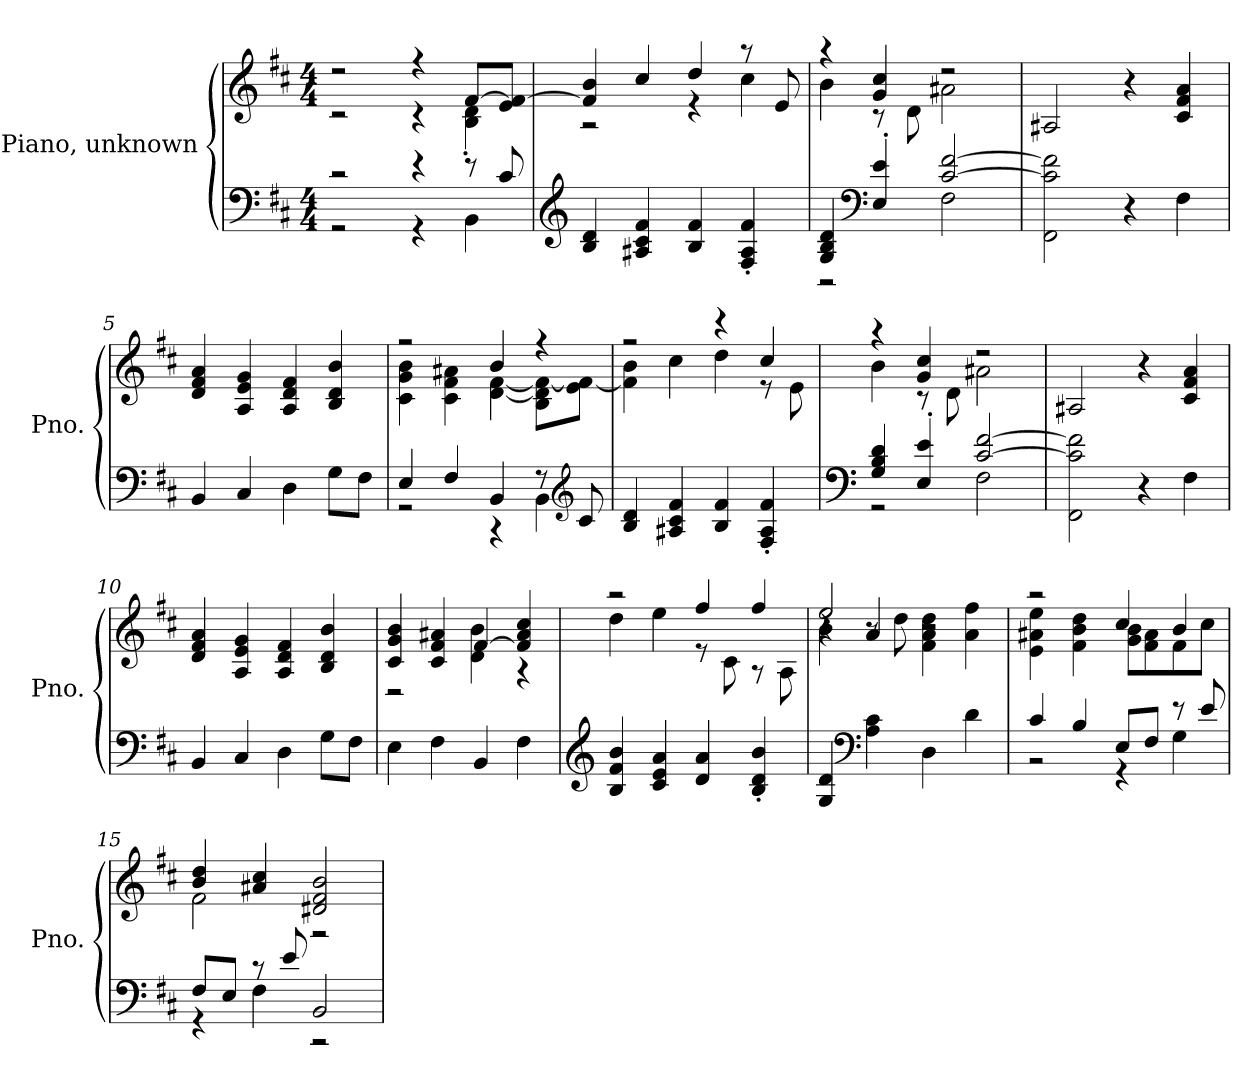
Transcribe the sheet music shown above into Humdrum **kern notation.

**kern	**kern
*part1	*part1
*staff2	*staff1
*I"Piano, unknown	*
*I'Pno.	*
*clefF4	*clefG2
*k[f#c#]	*k[f#c#]
*M4/4	*M4/4
*MM120	*MM120
=1	=1
*^	*^
2r	2r	2r	2r
4r	4r	4r	4r
8r	4BB\	[8f#/L	4B\' 4d\'
8c#/	.	8e/ 8f#/_J	.
*v	*v	*	*
=2	=2	=2
*clefG2	*	*
4B/ 4d/	4f#/] 4b/	2r
4A#X/ 4c#/ 4f#/	4cc#/	.
4B/ 4f#/	4dd/	4r
4F#/' 4A#/' 4f#/'	8r	4cc#\
.	8e/	.
=3	=3	=3
*^	*	*
4G/ 4B/ 4d/	2r	4r	4b\
*clefF4	*	*	*
4E/' 4e/'	.	4g/ 4cc#/	8r
.	.	.	8d\
[2c#/ [2f#/	2F#\	2r	2a#X\
*v	*v	*	*
*	*v	*v
=4	=4
2FF#\ 2c#\] 2f#\]	2A#X/
4r	4r
4F#\	4c#/ 4f#/ 4a/
=5	=5
4BB/	4d/ 4f#/ 4a/
4C#/	4A/ 4e/ 4g/
4D\	4A/ 4d/ 4f#/
8G\L	4B/ 4d/ 4b/
8F#\J	.
!!LO:LB:g=z
=6	=6
*^	*^
4E/	2r	2r	4c#\ 4g\ 4b\
4F#/	.	.	4c#\ 4f#\ 4a#X\
4BB/	4r	4b/	[4d\ [4f#\
8r	4BB\	4r	8B\ 8d\] 8f#\_L
*clefG2	*	*	*
8c#/	.	.	8e\ 8f#\_J
*v	*v	*	*
=7	=7	=7
4B/ 4d/	2r	4f#\] 4b\
4A#X/ 4c#/ 4f#/	.	4cc#\
4B/ 4f#/	4r	4dd\
4F#/' 4A#/' 4f#/'	4cc#/	8r
.	.	8e\
=8	=8	=8
*clefF4	*	*
*^	*	*
4G/ 4B/ 4d/	2r	4r	4b\
4E/' 4e/'	.	4g/ 4cc#/	8r
.	.	.	8d\
[2c#/ [2f#/	2F#\	2r	2a#X\
*v	*v	*	*
*	*v	*v
=9	=9
2FF#\ 2c#\] 2f#\]	2A#X/
4r	4r
4F#\	4c#/ 4f#/ 4a/
=10	=10
4BB/	4d/ 4f#/ 4a/
4C#/	4A/ 4e/ 4g/
4D\	4A/ 4d/ 4f#/
8G\L	4B/ 4d/ 4b/
8F#\J	.
=11	=11
*	*^
4E\	4c#/ 4g/ 4b/	2r
4F#\	4c#/ 4f#/ 4a#X/	.
4BB/	[4f#/	4d\ 4b\
4F#\	4f#/] 4a#/ 4cc#/	4r
!!LO:LB:g=z	!!
=12	=12	=12
*clefG2	*	*
4B/ 4f#/ 4b/	2r	4dd\
4c#/ 4e/ 4a/	.	4ee\
4d/ 4a/	4ff#/	8r
.	.	8c#\
4B/' 4d/' 4b/'	4ff#/	8r
.	.	8A\
=13	=13	=13
*	*	*^
4G/ 4d/	2ee/	4b\	4r
*clefF4	*	*	*
4A\ 4c#\	.	8r	4a/
.	.	8dd\	.
4D\	2r	4f#\ 4a\ 4dd\	2r
4d\	.	4a\ 4ff#\	.
*	*	*v	*v
=14	=14	=14
*^	*	*
4c#/	2r	2r	4e\ 4a#X\ 4ee\
4B/	.	.	4f#\ 4b\ 4dd\
8E/L	4r	4cc#/	8g\ 8b\L
8F#/J	.	.	8f#\ 8a#\
8r	4G\	4b/	8f#\
8e/	.	.	8cc#\J
=15	=15	=15	=15
8F#/L	4r	4b/ 4dd/	2f#\
8E/J	.	.	.
8r	4F#\	4a#X/ 4cc#/	.
8e/	.	.	.
2BB/	2r	2d#X/ 2f#/ 2b/	2r
*v	*v	*	*
*	*v	*v
=	=
*-	*-
